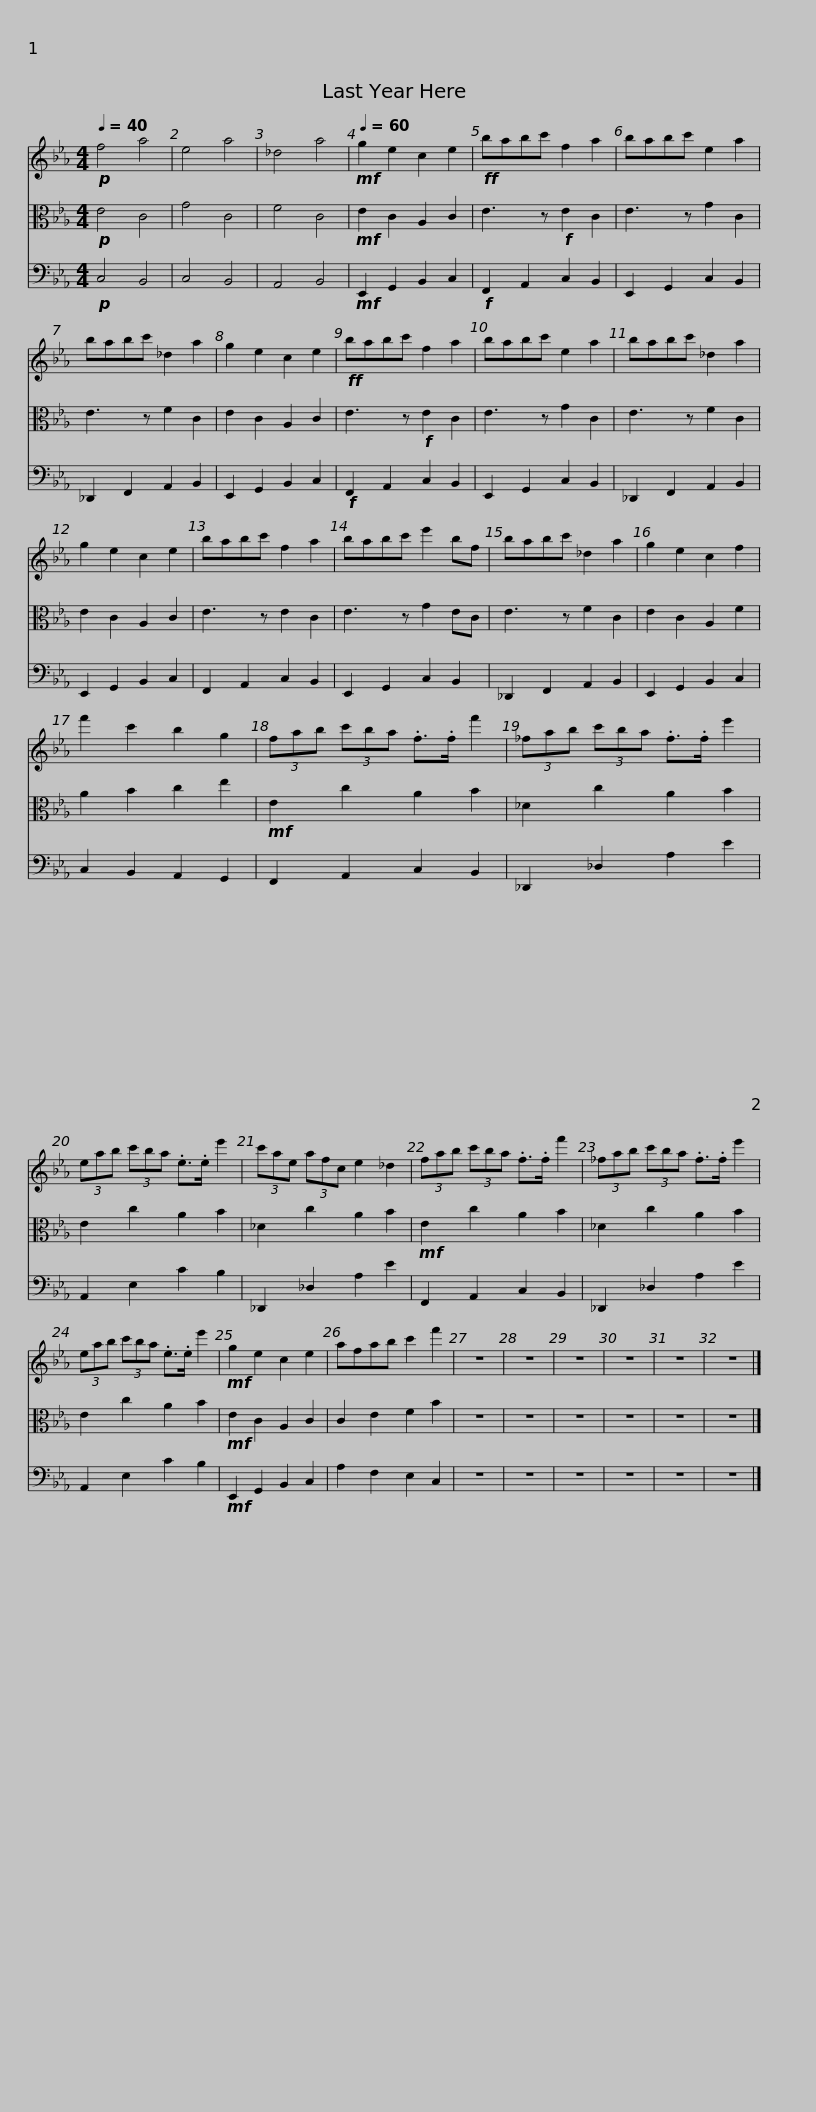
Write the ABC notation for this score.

X:1
%%score 1 2 3
L:1/8
Q:1/4=40
M:4/4
I:linebreak $
K:Eb
V:1 treble
V:2 alto
V:3 bass
V:1
!p! f4 a4 | e4 a4 | _d4 a4 |[Q:1/4=60]!mf! g2 e2 c2 e2 |!ff! babc' f2 a2 | %5
 babc' e2 a2 | babc' _d2 a2 |$ g2 e2 c2 e2 |!ff! babc' f2 a2 | babc' e2 a2 | %10
 babc' _d2 a2 | g2 e2 c2 e2 | babc' f2 a2 |$ babc' e'2 bf | babc' _d2 a2 | %15
 g2 e2 c2 f2 | f'2 c'2 b2 g2 | (3fab (3c'ba .f>.f f'2 |$ (3_fab (3c'ba .f>.f e'2 | (3eab (3c'ba .e>.e e'2 | %20
 (3c'ae (3afc e2 _d2 | (3fab (3c'ba .f>.f f'2 |$ (3_fab (3c'ba .f>.f e'2 | (3eab (3c'ba .e>.e e'2 |!mf! g2 e2 c2 e2 | %25
 afab c'2 f'2 | z8 | z8 | z8 |$ z8 | %30
 z8 | z8 |] %32
V:2
!p! E4 C4 | G4 C4 | F4 C4 |!mf! E2 C2 A,2 C2 | E3 z!f! E2 C2 | %5
 E3 z G2 C2 | E3 z F2 C2 |$ E2 C2 A,2 C2 | E3 z!f! E2 C2 | E3 z G2 C2 | %10
 E3 z F2 C2 | E2 C2 A,2 C2 | E3 z E2 C2 |$ E3 z G2 EC | E3 z F2 C2 | %15
 E2 C2 A,2 F2 | A2 B2 c2 e2 |!mf! E2 c2 A2 B2 |$ _D2 c2 A2 B2 | E2 c2 A2 B2 | %20
 _D2 c2 A2 B2 |!mf! E2 c2 A2 B2 |$ _D2 c2 A2 B2 | E2 c2 A2 B2 |!mf! E2 C2 A,2 C2 | %25
 C2 E2 F2 B2 | z8 | z8 | z8 |$ z8 | %30
 z8 | z8 |] %32
V:3
!p! C,4 B,,4 | C,4 B,,4 | A,,4 B,,4 |!mf! E,,2 G,,2 B,,2 C,2 |!f! F,,2 A,,2 C,2 B,,2 | %5
 E,,2 G,,2 C,2 B,,2 | _D,,2 F,,2 A,,2 B,,2 |$ E,,2 G,,2 B,,2 C,2 |!f! F,,2 A,,2 C,2 B,,2 | E,,2 G,,2 C,2 B,,2 | %10
 _D,,2 F,,2 A,,2 B,,2 | E,,2 G,,2 B,,2 C,2 | F,,2 A,,2 C,2 B,,2 |$ E,,2 G,,2 C,2 B,,2 | _D,,2 F,,2 A,,2 B,,2 | %15
 E,,2 G,,2 B,,2 C,2 | C,2 B,,2 A,,2 G,,2 | F,,2 A,,2 C,2 B,,2 |$ _D,,2 _D,2 A,2 E2 | A,,2 E,2 C2 B,2 | %20
 _D,,2 _D,2 A,2 E2 | F,,2 A,,2 C,2 B,,2 |$ _D,,2 _D,2 A,2 E2 | A,,2 E,2 C2 B,2 |!mf! E,,2 G,,2 B,,2 C,2 | %25
 A,2 F,2 E,2 C,2 | z8 | z8 | z8 |$ z8 | %30
 z8 | z8 |] %32
